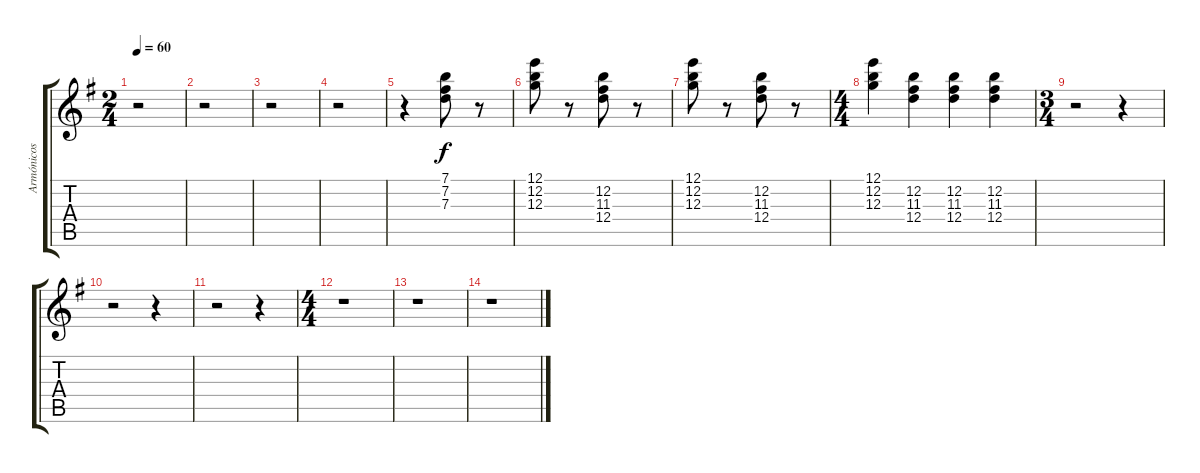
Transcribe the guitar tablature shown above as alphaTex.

\track ("Armónicos" "Armónicos") {instrument guitarharmonics}
\staff {score tabs}
\tuning (E4 B3 G3 D3 A2 E2) {hide}
\ts (2 4)
\tempo 60
\clef g2
\ks g
r.2{dy f} |
r.2 |
r.2 |
r.2 |
r.4 (7.1 7.2 7.3).8 r.8 |
(12.1 12.2 12.3).8 r.8 (12.2 11.3 12.4).8 r.8 |
(12.1 12.2 12.3).8 r.8 (12.2 11.3 12.4).8 r.8 |
\ts (4 4)
(12.1 12.2 12.3).4 (12.2 11.3 12.4).4 (12.2 11.3 12.4).4 (12.2 11.3 12.4).4 |
\ts (3 4)
r.2 r.4 |
r.2 r.4 |
r.2 r.4 |
\ts (4 4)
r.1 |
r.1 |
r.1
